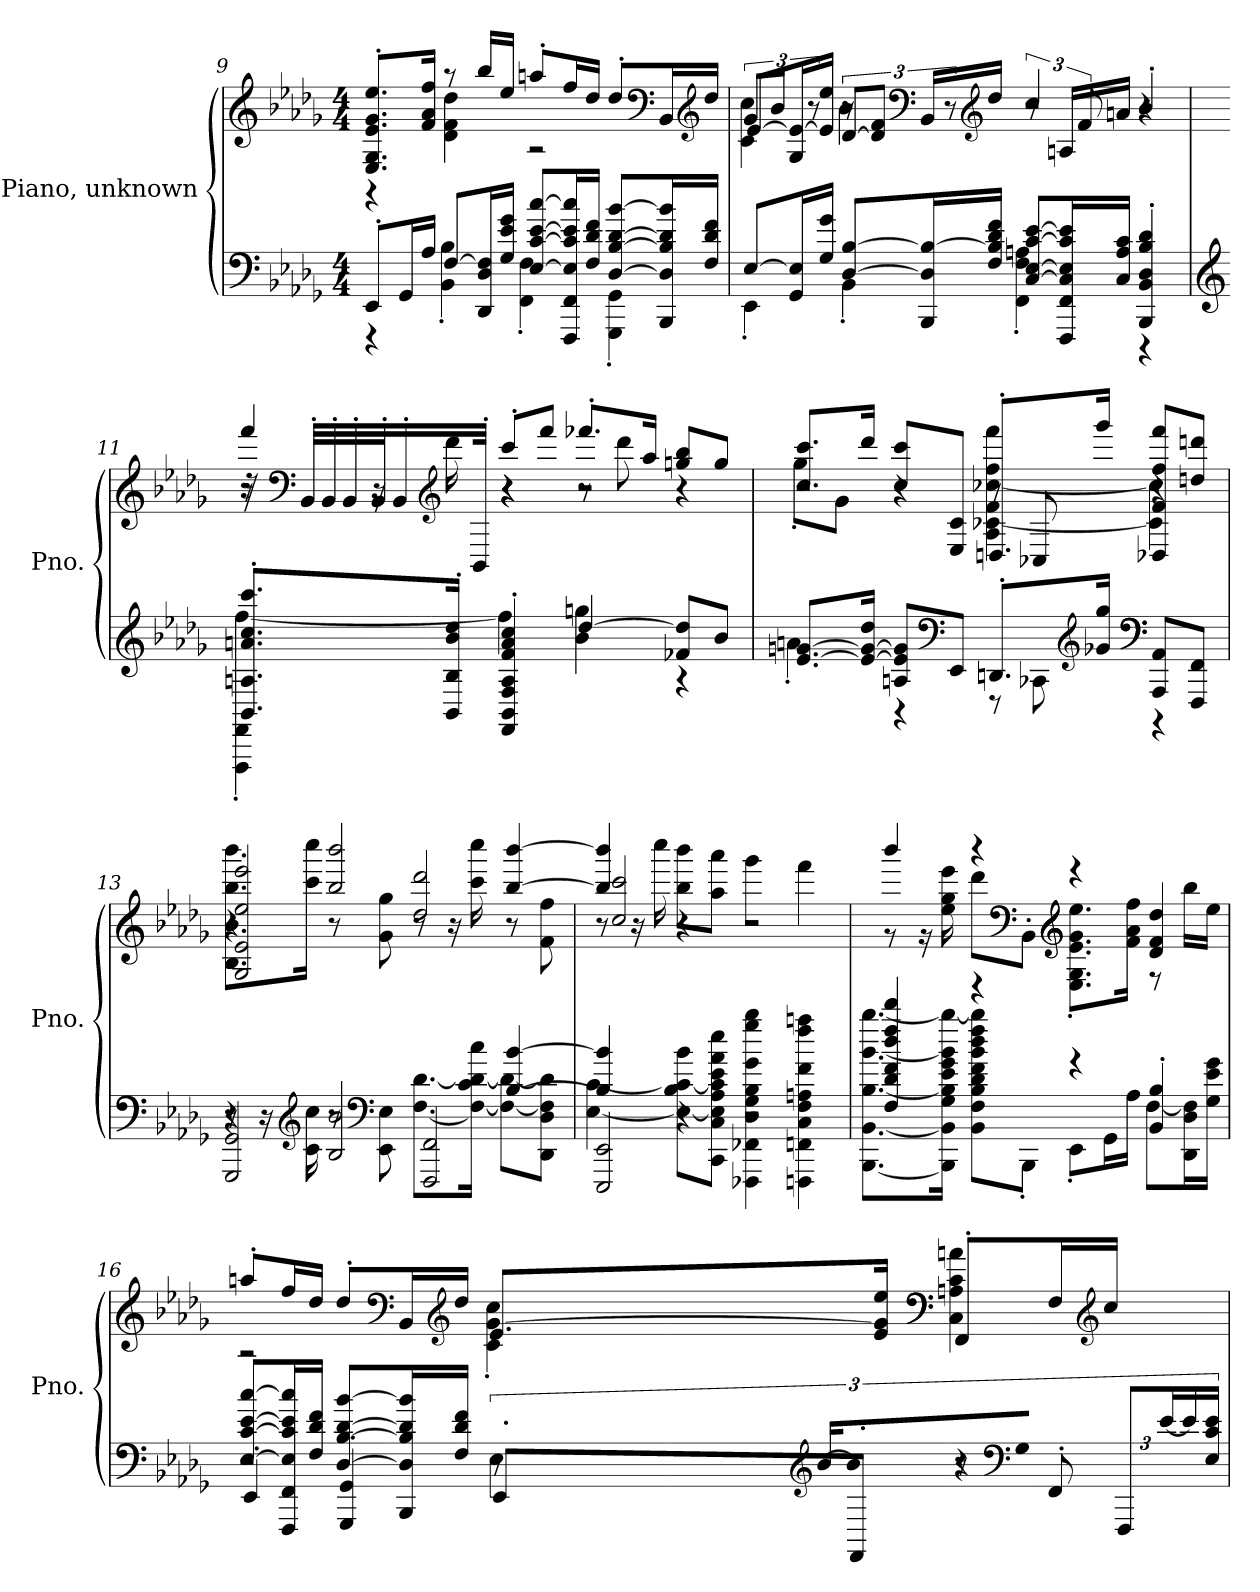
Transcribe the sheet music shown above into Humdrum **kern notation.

**kern	**kern
*part1	*part1
*staff2	*staff1
*I"Piano, unknown	*
*I'Pno.	*
*clefF4	*clefG2
*k[b-e-a-d-g-]	*k[b-e-a-d-g-]
*M4/4	*M4/4
=9	=9
*^	*^
8EE-'/L	4r	8.E-/' 8.G-/' 8.e-/' 8.g-/' 8.ee-/'L	4r
16GG-/L	.	.	.
16A-/JJ	.	16f/ 16a-/ 16ff/Jk	.
[8F/L	4BB-\' 4B-\'	8r	4d-\ 4f\ 4dd-\
16DD-/ 16D-/ 16F/]L	.	16bb-/LL	.
16G-/ 16e-/ 16g-/JJ	.	16ee-/JJ	.
[8E-/ [8c/ [8e-/ [8cc/L	4FF\' 4F\'	8aan'/L	2r
16FFF/ 16FF/ 16E-/] 16c/] 16e-/] 16cc/]L	.	16ff/L	.
16F/ 16d-/ 16f/JJ	.	16dd-/JJ	.
[8D-/ [8B-/ [8d-/ [8b-/L	4GGG-\' 4GG-\'	8dd-'/L	.
*	*	*clefF4	*
16BBB-/ 16D-/] 16B-/] 16d-/] 16b-/]L	.	16BB-/L	.
*	*	*clefG2	*
16F/ 16d-/ 16f/JJ	.	16dd-/JJ	.
!!LO:LB:g=z
=10	=10	=10	=10
*	*	*	*^
[8E-/L	4EE-'\	12g-/L	4c\ 4cc\	[8e-/L
.	.	12b-/J	.	.
16GG-/ 16E-/]L	.	.	.	16G-/ 16e-/_L
.	.	12r	.	.
16G-/ 16g-/JJ	.	.	.	16e-/] 16ee-/JJ
[8D-/ [8B-/L	4BB-'\	[12d-/L	4b-\	8r
.	.	12d-/] 12f/J	.	.
*	*	*clefF4	*	*
16BBB-/ 16D-/] 16B-/_L	.	.	.	16BB-/LL
.	.	12r	.	.
*	*	*clefG2	*	*
16F/ 16B-/] 16d-/ 16f/JJ	.	.	.	16dd-/JJ
[8C/ [8E-/ [8c/ [8e-/L	4FF\' 4F\' 4An\'	6cc/	2r	8r
16FFF/ 16FF/ 16C/] 16E-/] 16c/] 16e-/]L	.	.	.	16An/LL
.	.	12f/	.	.
16C/ 16A/ 16c/JJ	.	.	.	16an/JJ
4BBB-/' 4BB-/' 4D-/' 4B-/' 4d-/'	4r	4b-'/	.	4r
!!LO:LB:g=z	!!	!!
=11	=11	=11	=11	=11
*clefG2	*	*	*	*
8.BB-/' 8.An/' 8.an/' 8.cc/' 8.ccc/'L	4FFF\' 4FF\' [4ff\'	4fff/	8r	32r
*	*	*clefF4	*	*
.	.	.	.	32BB-'/LLL
.	.	.	.	32BB-'/
.	.	.	.	32BB-'/
.	.	.	16r	32BB-'/J
.	.	.	.	16BB-'/
*	*	*clefG2	*	*
16BB-/' 16B-/' 16b-/' 16dd-/'Jk	.	.	16ddd-\	.
.	.	.	.	32BB-'/JJk
4FF/' 4BB-/' 4F/' 4A/' 4f/' 4a/' 4cc/'	4ff\]	4r	4r	8ccc'/L
.	.	.	.	8fff/J
[4dd-/	4b-\ 4ggn\	2r	8r	8.fff-X'/L
.	.	.	8ddd-\	.
.	.	.	.	16aa-/Jk
8f-X/ 8dd-/]L	4r	.	4r	8ggn/ 8bb-/L
8b-/J	.	.	.	8gg/J
!!LO:LB:g=z	!!	!!
=12	=12	=12	=12	=12
[8.e-/ [8.gn/L	4an'\	8.cc/ 8.ccc/L	8gg-'\L	2r
.	.	.	8g-\J	.
16e-/_ 16g/_ 16dd-/Jk	.	16ddd-/Jk	.	.
8An/ 8e-/] 8g/]L	4r	8cc/ 8ccc/L	4r	.
*clefF4	*	*	*	*
8EE-/J	.	8E-/ 8c/J	.	.
8.DDn'/L	8r	8.Dn'/L	4A-\ [4c-X\ 4f\ [4cc-X\ 4ff\ 4fff\	8r
.	8CC-X\	.	.	8C-X/
*clefG2	*	*	*	*
16g-X/ 16gg-/Jk	.	16ggg-/Jk	.	.
*clefF4	*	*	*	*
8AAA-/ 8AA-/L	4r	8D-X/ 8f/ 8ff/ 8fff/L	4c-\] 4cc-\]	4r
8FFF/ 8FF/J	.	8ddn/ 8dddn/J	.	.
=13	=13	=13	=13	=13
*	*^	*	*	*
4r	8r	2GGG-/ 2GG-/	4r	8.B-\ 8.b-\ 8.bb-\ 8.bbb-\L	2G-/ 2e-/ 2ee-/ 2eee-/
.	16r	.	.	.	.
*clefG2	*	*	*	*	*
.	16c\ 16cc\	.	.	16ccc\ 16cccc\Jk	.
2B-/ 2b-/	8r	.	2bb-/ 2bbb-/	8r	.
*clefF4	*	*	*	*	*
.	8EE-\ 8E-\	.	.	8g-\ 8gg-\	.
.	[8.F\ [8.d-\L	2FFF/ 2FF/	.	8r	2dd-/ 2ddd-/
.	.	.	.	16r	.
.	16F\_ 16c\ 16d-\_ 16cc\Jk	.	.	16ccc\ 16cccc\	.
[4B-/ [4b-/	8F\_ 8d-\_L	.	[4bb-/ [4bbb-/	8r	.
.	8DD-\ 8D-\ 8F\] 8d-\]J	.	.	8f\ 8ff\	.
!!LO:LB:g=z	!!	!!
=14	=14	=14	=14	=14	=14
4B-/] 4b-/]	[4E-\ [4c\	2EEE-/ 2EE-/	4bb-/] 4bbb-/]	8r	2cc/ 2ccc/
.	.	.	.	16r	.
.	.	.	.	16cccc\	.
4r	8E-\_ 8B-\ 8c\_ 8b-\L	.	4r	8bb-\ 8bbb-\L	.
.	8CC\ 8C\ 8E-\] 8A-\ 8c\] 8e-\ 8a-\ 8ee-\J	.	.	8aa-\ 8aaa-\J	.
2r	4FFF-X\ 4FF-X\ 4D-\ 4G-\ 4B-\ 4g-\ 4gg-\ 4bb-\	2r	2r	4ggg-\	2r
.	4FFFn\ 4FFn\ 4C\ 4F\ 4An\ 4f\ 4ff\ 4aan\	.	.	4fff\	.
*	*v	*v	*	*	*
*	*	*	*v	*v
=15	=15	=15	=15
4F/ 4d-/ 4f/ 4dd-/ 4ff/ 4ddd-/	[8.BBB-\ [8.BB-\ [8.B-\ [8.b-\ [8.bb-\L	4bbb-/	8r
.	.	.	16r
.	16BBB-\] 16BB-\] 16G-\ 16B-\] 16e-\ 16g-\ 16b-\] 16bb-\_Jk	.	16ee-\ 16gg-\ 16eee-\
4r	8BB-\ 8F\ 8B-\ 8d-\ 8f\ 8b-\ 8dd-\ 8ff\ 8bb-\]L	4r	8ddd-\L
*	*	*clefF4	*
.	8BBB-'\J	.	8BB-'\J
*	*	*clefG2	*
4r	8EE-'\L	4r	8.E-\' 8.G-\' 8.e-\' 8.g-\' 8.ee-\'L
.	16GG-\L	.	.
.	16A-\JJ	.	16f\ 16a-\ 16ff\Jk
4BB-/' 4B-/'	[8F\L	4d-/ 4f/ 4dd-/	8r
.	16DD-\ 16D-\ 16F\]L	.	16bb-\LL
.	16G-\ 16e-\ 16g-\JJ	.	16ee-\JJ
!!LO:PB:g=z	!!
=16	=16	=16	=16
*	*^	*	*
[8E-/ [8c/ [8e-/ [8cc/L	2r	4EE-'/	8aan'/L	2r
16FFF/ 16FF/ 16E-/] 16c/] 16e-/] 16cc/]L	.	.	16ff/L	.
16F/ 16d-/ 16f/JJ	.	.	16dd-/JJ	.
[8D-/ [8B-/ [8d-/ [8b-/L	.	4GGG-/' 4GG-/'	8dd-'/L	.
*	*	*	*clefF4	*
16BBB-/ 16D-/] 16B-/] 16d-/] 16b-/]L	.	.	16BB-/L	.
*	*	*	*clefG2	*
16F/ 16d-/ 16f/JJ	.	.	16dd-/JJ	.
12r	4E-\	8EE-'/L	[8.e-/L	4c\' 4g-\' 4cc\'
*clefG2	*	*	*	*
[24b-/LL	.	.	.	.
16b-/]	.	8FF'/J	.	.
*clefF4	*	*	*	*
16G-/JJ	.	.	16e-/] 16g-/ 16ee-/Jk	.
*	*	*	*clefF4	*
*Xbrackettup	*	*	*	*
12FFF/L	4r	8r	8FF'/L	4C\ 4An\ 4c\ 4an\
[24e-/L	.	.	.	.
16e-/]	.	8FF'/	16F/L	.
*	*	*	*clefG2	*
16E-/ 16c/ 16e-/JJ	.	.	16cc/JJ	.
*v	*v	*v	*	*
*	*v	*v
=	=
*-	*-
